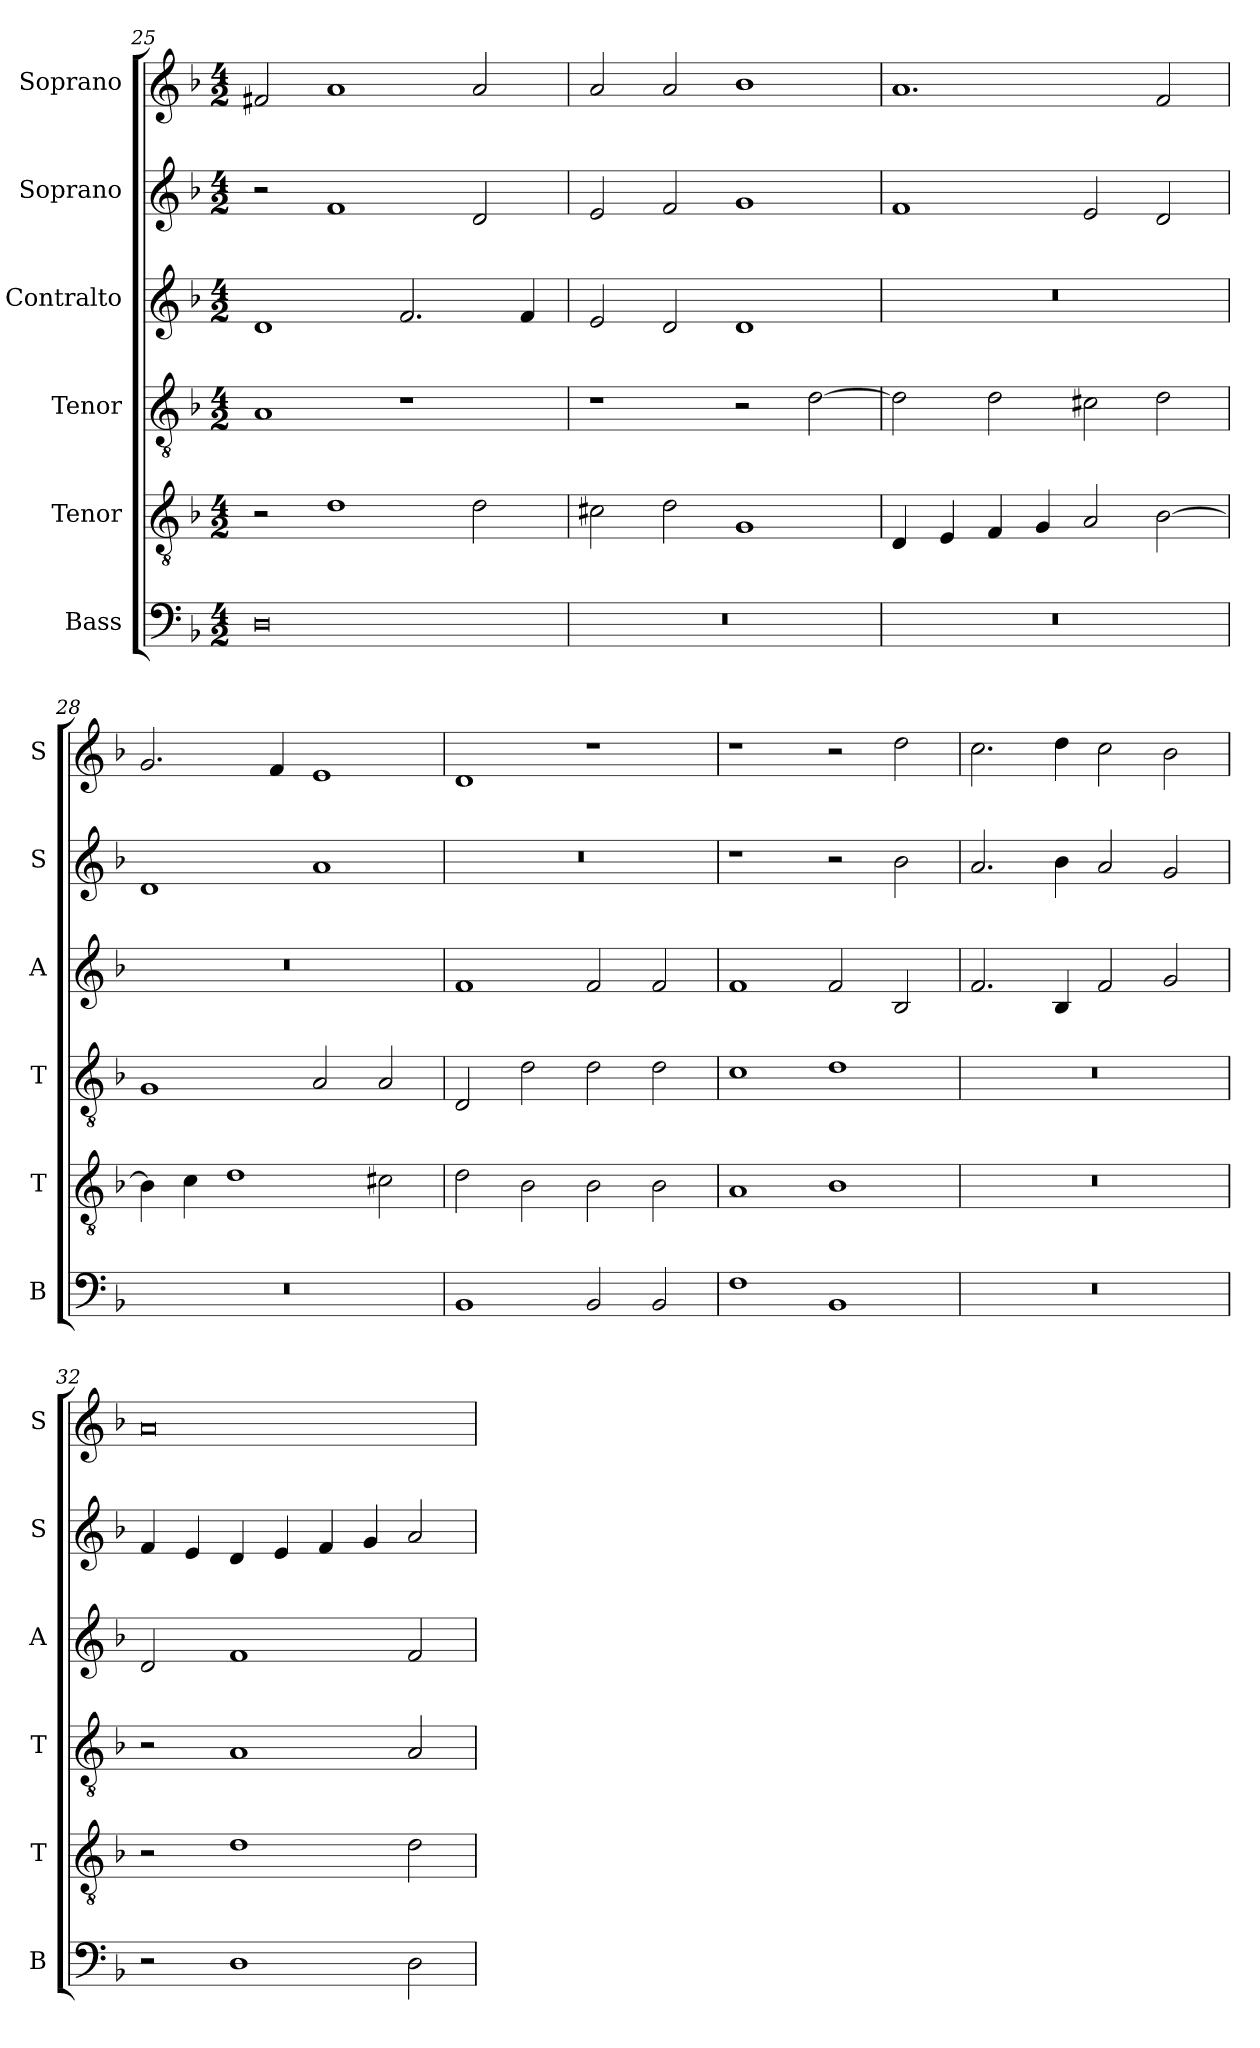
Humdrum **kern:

**kern	**kern	**kern	**kern	**kern	**kern
*part6	*part5	*part4	*part3	*part2	*part1
*staff6	*staff5	*staff4	*staff3	*staff2	*staff1
*I"Bass	*I"Tenor	*I"Tenor	*I"Contralto	*I"Soprano	*I"Soprano
*I'B	*I'T	*I'T	*I'A	*I'S	*I'S
*clefF4	*clefGv2	*clefGv2	*clefG2	*clefG2	*clefG2
*k[b-]	*k[b-]	*k[b-]	*k[b-]	*k[b-]	*k[b-]
*G:dor	*G:dor	*G:dor	*G:dor	*G:dor	*G:dor
*M4/2	*M4/2	*M4/2	*M4/2	*M4/2	*M4/2
=25	=25	=25	=25	=25	=25
0D	2r	1A	1d	2r	2f#X
.	1d	.	.	1f	1a
.	.	1r	2.f	.	.
.	2d	.	.	2d	2a
.	.	.	4f	.	.
=26	=26	=26	=26	=26	=26
0r	2c#X	1r	2e	2e	2a
.	2d	.	2d	2f	2a
.	1G	2r	1d	1g	1b-
.	.	[2d	.	.	.
=27	=27	=27	=27	=27	=27
0r	4D	2d]	0r	1f	1.a
.	4E	.	.	.	.
.	4F	2d	.	.	.
.	4G	.	.	.	.
.	2A	2c#X	.	2e	.
.	[2B-	2d	.	2d	2f
=28	=28	=28	=28	=28	=28
0r	4B-]	1G	0r	1d	2.g
.	4c	.	.	.	.
.	1d	.	.	.	.
.	.	.	.	.	4f
.	.	2A	.	1a	1e
.	2c#X	2A	.	.	.
=29	=29	=29	=29	=29	=29
1BB-	2d	2D	1f	0r	1d
.	2B-	2d	.	.	.
2BB-	2B-	2d	2f	.	1r
2BB-	2B-	2d	2f	.	.
=30	=30	=30	=30	=30	=30
1F	1A	1c	1f	1r	1r
1BB-	1B-	1d	2f	2r	2r
.	.	.	2B-	2b-	2dd
=31	=31	=31	=31	=31	=31
0r	0r	0r	2.f	2.a	2.cc
.	.	.	4B-	4b-	4dd
.	.	.	2f	2a	2cc
.	.	.	2g	2g	2b-
=32	=32	=32	=32	=32	=32
2r	2r	2r	2d	4f	0a
.	.	.	.	4e	.
1D	1d	1A	1f	4d	.
.	.	.	.	4e	.
.	.	.	.	4f	.
.	.	.	.	4g	.
2D	2d	2A	2f	2a	.
=	=	=	=	=	=
*-	*-	*-	*-	*-	*-
